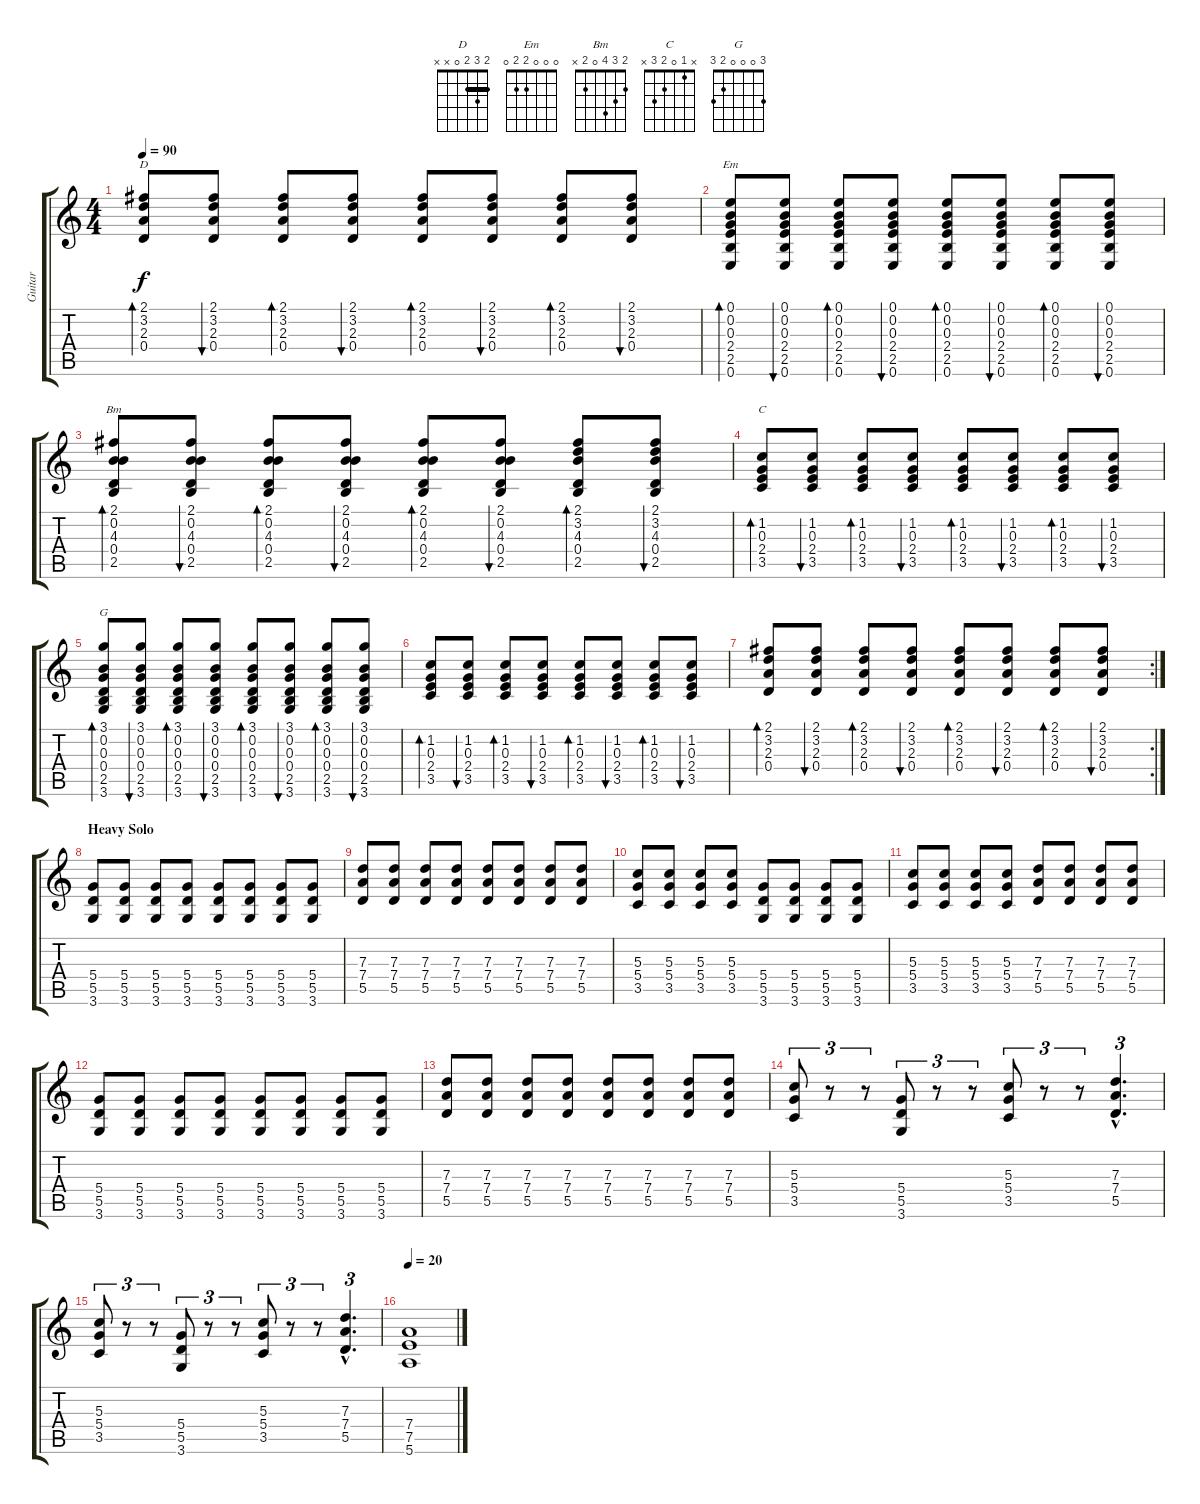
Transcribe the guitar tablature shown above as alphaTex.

\track ("Guitar" "Guitar") {instrument electricguitarclean}
\staff {score tabs}
\tuning (E4 B3 G3 D3 A2 E2) {hide}
\chord ("D" 2 3 2 0 x x) {barre 2}
\chord ("Em" 0 0 0 2 2 0)
\chord ("Bm" 2 3 4 0 2 x)
\chord ("C" x 1 0 2 3 x)
\chord ("G" 3 0 0 0 2 3)
\ts (4 4)
\tempo 90
\clef g2
\ks c
(2.1 3.2 2.3 0.4).8{bd 60 ch "D" dy f} (2.1 3.2 2.3 0.4).8{bu 60} (2.1 3.2 2.3 0.4).8{bd 60} (2.1 3.2 2.3 0.4).8{bu 60} (2.1 3.2 2.3 0.4).8{bd 60} (2.1 3.2 2.3 0.4).8{bu 60} (2.1 3.2 2.3 0.4).8{bd 60} (2.1 3.2 2.3 0.4).8{bu 60} |
(0.1 0.2 0.3 2.4 2.5 0.6).8{bd 60 ch "Em"} (0.1 0.2 0.3 2.4 2.5 0.6).8{bu 60} (0.1 0.2 0.3 2.4 2.5 0.6).8{bd 60} (0.1 0.2 0.3 2.4 2.5 0.6).8{bu 60} (0.1 0.2 0.3 2.4 2.5 0.6).8{bd 60} (0.1 0.2 0.3 2.4 2.5 0.6).8{bu 60} (0.1 0.2 0.3 2.4 2.5 0.6).8{bd 60} (0.1 0.2 0.3 2.4 2.5 0.6).8{bu 60} |
(2.1 0.2 4.3 0.4 2.5).8{bd 60 ch "Bm"} (2.1 0.2 4.3 0.4 2.5).8{bu 60} (2.1 0.2 4.3 0.4 2.5).8{bd 60} (2.1 0.2 4.3 0.4 2.5).8{bu 60} (2.1 0.2 4.3 0.4 2.5).8{bd 60} (2.1 0.2 4.3 0.4 2.5).8{bu 60} (2.1 3.2 4.3 0.4 2.5).8{bd 60} (2.1 3.2 4.3 0.4 2.5).8{bu 60} |
(1.2 0.3 2.4 3.5).8{bd 60 ch "C"} (1.2 0.3 2.4 3.5).8{bu 60} (1.2 0.3 2.4 3.5).8{bd 60} (1.2 0.3 2.4 3.5).8{bu 60} (1.2 0.3 2.4 3.5).8{bd 60} (1.2 0.3 2.4 3.5).8{bu 60} (1.2 0.3 2.4 3.5).8{bd 60} (1.2 0.3 2.4 3.5).8{bu 60} |
(3.1 0.2 0.3 0.4 2.5 3.6).8{bd 60 ch "G"} (3.1 0.2 0.3 0.4 2.5 3.6).8{bu 60} (3.1 0.2 0.3 0.4 2.5 3.6).8{bd 60} (3.1 0.2 0.3 0.4 2.5 3.6).8{bu 60} (3.1 0.2 0.3 0.4 2.5 3.6).8{bd 60} (3.1 0.2 0.3 0.4 2.5 3.6).8{bu 60} (3.1 0.2 0.3 0.4 2.5 3.6).8{bd 60} (3.1 0.2 0.3 0.4 2.5 3.6).8{bu 60} |
(1.2 0.3 2.4 3.5).8{bd 60} (1.2 0.3 2.4 3.5).8{bu 60} (1.2 0.3 2.4 3.5).8{bd 60} (1.2 0.3 2.4 3.5).8{bu 60} (1.2 0.3 2.4 3.5).8{bd 60} (1.2 0.3 2.4 3.5).8{bu 60} (1.2 0.3 2.4 3.5).8{bd 60} (1.2 0.3 2.4 3.5).8{bu 60} |
\rc 2
(2.1 3.2 2.3 0.4).8{bd 60} (2.1 3.2 2.3 0.4).8{bu 60} (2.1 3.2 2.3 0.4).8{bd 60} (2.1 3.2 2.3 0.4).8{bu 60} (2.1 3.2 2.3 0.4).8{bd 60} (2.1 3.2 2.3 0.4).8{bu 60} (2.1 3.2 2.3 0.4).8{bd 60} (2.1 3.2 2.3 0.4).8{bu 60} |
\section ("" "Heavy Solo")
(5.4 5.5 3.6).8{instrument overdrivenguitar} (5.4 5.5 3.6).8 (5.4 5.5 3.6).8 (5.4 5.5 3.6).8 (5.4 5.5 3.6).8 (5.4 5.5 3.6).8 (5.4 5.5 3.6).8 (5.4 5.5 3.6).8 |
(7.3 7.4 5.5).8 (7.3 7.4 5.5).8 (7.3 7.4 5.5).8 (7.3 7.4 5.5).8 (7.3 7.4 5.5).8 (7.3 7.4 5.5).8 (7.3 7.4 5.5).8 (7.3 7.4 5.5).8 |
(5.3 5.4 3.5).8 (5.3 5.4 3.5).8 (5.3 5.4 3.5).8 (5.3 5.4 3.5).8 (5.4 5.5 3.6).8 (5.4 5.5 3.6).8 (5.4 5.5 3.6).8 (5.4 5.5 3.6).8 |
(5.3 5.4 3.5).8 (5.3 5.4 3.5).8 (5.3 5.4 3.5).8 (5.3 5.4 3.5).8 (7.3 7.4 5.5).8 (7.3 7.4 5.5).8 (7.3 7.4 5.5).8 (7.3 7.4 5.5).8 |
(5.4 5.5 3.6).8 (5.4 5.5 3.6).8 (5.4 5.5 3.6).8 (5.4 5.5 3.6).8 (5.4 5.5 3.6).8 (5.4 5.5 3.6).8 (5.4 5.5 3.6).8 (5.4 5.5 3.6).8 |
(7.3 7.4 5.5).8 (7.3 7.4 5.5).8 (7.3 7.4 5.5).8 (7.3 7.4 5.5).8 (7.3 7.4 5.5).8 (7.3 7.4 5.5).8 (7.3 7.4 5.5).8 (7.3 7.4 5.5).8 |
(5.3 5.4 3.5).8{tu (3 2)} r.8{tu (3 2)} r.8{tu (3 2)} (5.4 5.5 3.6).8{tu (3 2)} r.8{tu (3 2)} r.8{tu (3 2)} (5.3 5.4 3.5).8{tu (3 2)} r.8{tu (3 2)} r.8{tu (3 2)} (7.3{hac} 7.4{hac} 5.5{hac}).4{d tu (3 2)} |
(5.3 5.4 3.5).8{tu (3 2)} r.8{tu (3 2)} r.8{tu (3 2)} (5.4 5.5 3.6).8{tu (3 2)} r.8{tu (3 2)} r.8{tu (3 2)} (5.3 5.4 3.5).8{tu (3 2)} r.8{tu (3 2)} r.8{tu (3 2)} (7.3{hac} 7.4{hac} 5.5{hac}).4{d tu (3 2)} |
\tempo 20
(7.4 7.5 5.6).1
